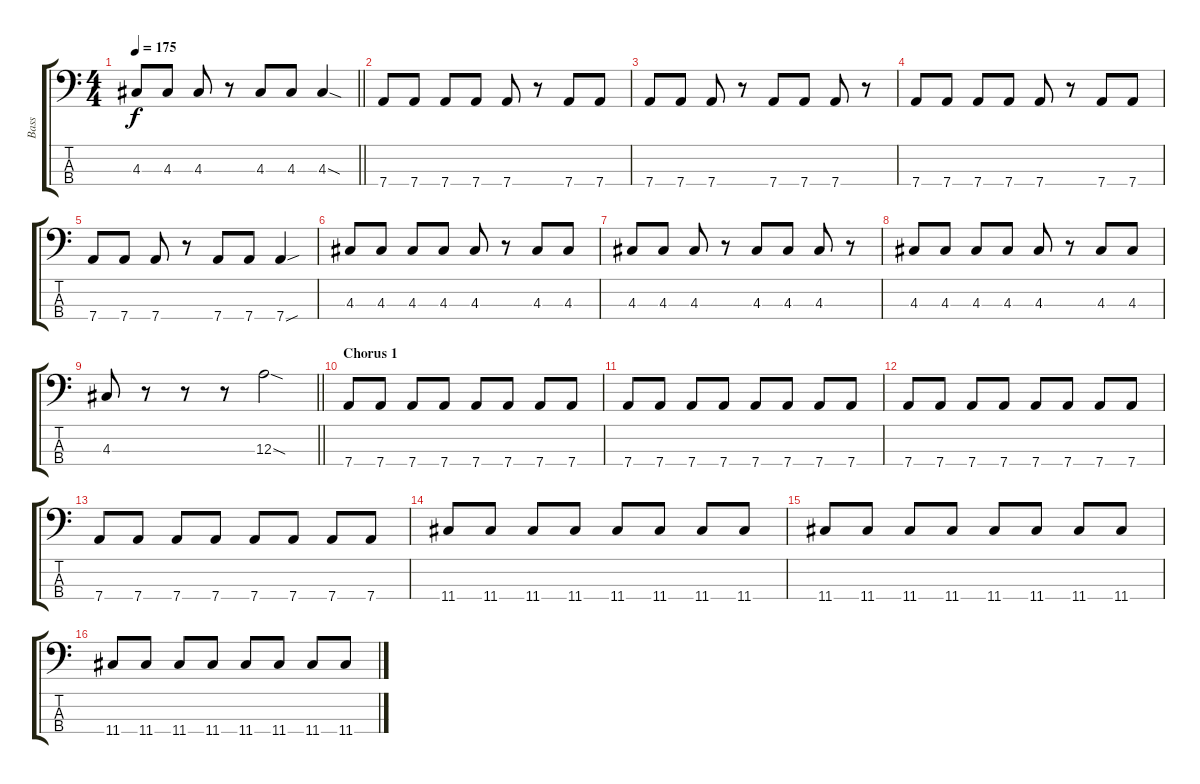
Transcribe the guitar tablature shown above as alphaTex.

\track ("Bass" "Bass") {instrument electricbasspick}
\staff {score tabs}
\tuning (G2 D2 A1 D1) {hide}
\ts (4 4)
\tempo 175
\clef f4
\barLineRight lightlight
\ks c
4.3.8{dy f} 4.3.8 4.3.8 r.8 4.3.8 4.3.8 4.3{sod}.4 |
7.4.8 7.4.8 7.4.8 7.4.8 7.4.8 r.8 7.4.8 7.4.8 |
7.4.8 7.4.8 7.4.8 r.8 7.4.8 7.4.8 7.4.8 r.8 |
7.4.8 7.4.8 7.4.8 7.4.8 7.4.8 r.8 7.4.8 7.4.8 |
7.4.8 7.4.8 7.4.8 r.8 7.4.8 7.4.8 7.4{sou}.4 |
4.3.8 4.3.8 4.3.8 4.3.8 4.3.8 r.8 4.3.8 4.3.8 |
4.3.8 4.3.8 4.3.8 r.8 4.3.8 4.3.8 4.3.8 r.8 |
4.3.8 4.3.8 4.3.8 4.3.8 4.3.8 r.8 4.3.8 4.3.8 |
\barLineRight lightlight
4.3.8 r.8 r.8 r.8 12.3{sod}.2 |
\section ("" "Chorus 1")
7.4.8 7.4.8 7.4.8 7.4.8 7.4.8 7.4.8 7.4.8 7.4.8 |
7.4.8 7.4.8 7.4.8 7.4.8 7.4.8 7.4.8 7.4.8 7.4.8 |
7.4.8 7.4.8 7.4.8 7.4.8 7.4.8 7.4.8 7.4.8 7.4.8 |
7.4.8 7.4.8 7.4.8 7.4.8 7.4.8 7.4.8 7.4.8 7.4.8 |
11.4.8 11.4.8 11.4.8 11.4.8 11.4.8 11.4.8 11.4.8 11.4.8 |
11.4.8 11.4.8 11.4.8 11.4.8 11.4.8 11.4.8 11.4.8 11.4.8 |
11.4.8 11.4.8 11.4.8 11.4.8 11.4.8 11.4.8 11.4.8 11.4.8
